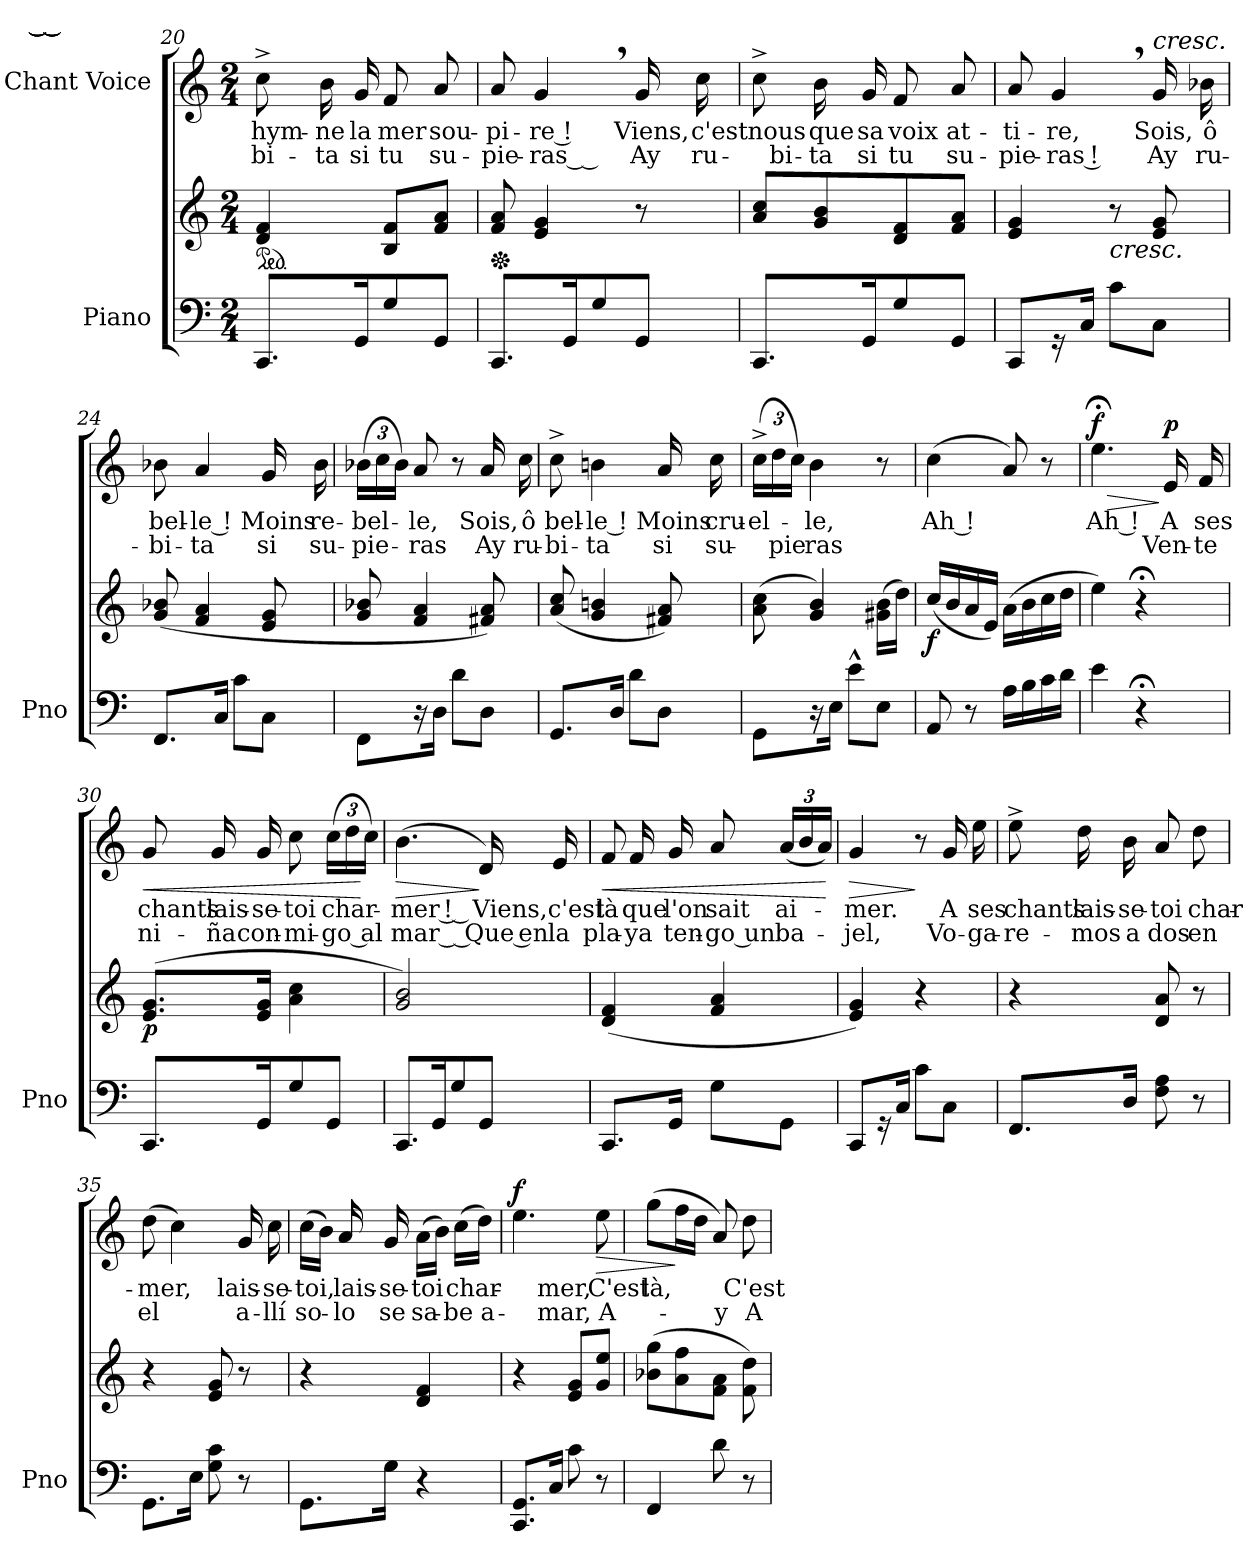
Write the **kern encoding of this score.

**kern	**kern	**dynam	**kern	**text	**text	**dynam
*part2	*part2	*part2	*part1	*part1	*part1	*part1
*staff3	*staff2	*staff2/3	*staff1	*staff1	*staff1	*staff1
*I"Piano	*	*	*I"Chant Voice	*	*	*
*I'Pno	*	*	*	*	*	*
*clefF4	*clefG2	*	*clefG2	*	*	*
*k[]	*k[]	*	*k[]	*	*	*
*M2/4	*M2/4	*	*M2/4	*	*	*
*	*ped	*	*	*	*	*
=20	=20	=20	=20	=20	=20	=20
!	!	!	!	!LO:LY:b	!LO:LY:b	!
8.CC/L	4d/ 4f/	.	8cc^\	hym-	-bi-	.
!	!	!	!	!LO:LY:b	!LO:LY:b	!
.	.	.	16b\	-ne	-ta	.
!	!	!	!	!LO:LY:b	!LO:LY:b	!
16GG/K	.	.	16g/	la	si	.
!	!	!	!	!LO:LY:b	!LO:LY:b	!
8G/	8B/ 8f/L	.	8f/	mer	tu	.
!	!	!	!	!LO:LY:b	!LO:LY:b	!
8GG/J	8f/ 8a/J	.	8a/	sou-	su-	.
=21	=21	=21	=21	=21	=21	=21
*	*Xped	*	*	*	*	*
!	!	!	!	!LO:LY:b	!LO:LY:b	!
8.CC/L	8f/ 8a/	.	8a/	-pi-	-pie-	.
!	!	!	!	!LO:LY:b	!LO:LY:b	!
.	4e/ 4g/	.	4g,/	-re !	-ras___	.
16GG/K	.	.	.	.	.	.
8G/	.	.	.	.	.	.
!	!	!	!	!LO:LY:b	!LO:LY:b	!
8GG/J	8r	.	16g/	Viens,	Ay	.
!	!	!	!	!LO:LY:b	!LO:LY:b	!
.	.	.	16cc\	c'est	ru-	.
!!LO:PB:g=z
=22	=22	=22	=22	=22	=22	=22
!	!	!	!	!LO:LY:b	!LO:LY:b	!
8.CC/L	8a/ 8cc/L	.	8cc^\	nous	-_ bi-	.
!	!	!	!	!LO:LY:b	!LO:LY:b	!
.	8g/ 8b/	.	16b\	que	-ta	.
!	!	!	!	!LO:LY:b	!LO:LY:b	!
16GG/K	.	.	16g/	sa	si	.
!	!	!	!	!LO:LY:b	!LO:LY:b	!
8G/	8d/ 8f/	.	8f/	voix	tu	.
!	!	!	!	!LO:LY:b	!LO:LY:b	!
8GG/J	8f/ 8a/J	.	8a/	at-	su-	.
=23	=23	=23	=23	=23	=23	=23
!	!	!	!	!LO:LY:b	!LO:LY:b	!
8CC/L	4e/ 4g/	.	8a/	-ti-	-pie-	.
!	!	!	!	!LO:LY:b	!LO:LY:b	!
16r	.	.	4g,/	-re,	-ras !	.
16C/JJ	.	.	.	.	.	.
!	!LO:TX:b:i:t=cresc.	!	!	!	!	!
8c\L	8r	.	.	.	.	.
!	!	!	!LO:TX:a:i:t=cresc.	!	!	!
!	!	!	!	!LO:LY:b	!LO:LY:b	!
8C\J	8e/ 8g/	.	16g/	Sois,	Ay	.
!	!	!	!	!LO:LY:b	!LO:LY:b	!
.	.	.	16b-X\	ô	ru-	.
=24	=24	=24	=24	=24	=24	=24
!	!	!	!	!LO:LY:b	!LO:LY:b	!
8.FF/L	(8g/ 8b-X/	.	8b-X\	bel-	-bi-	.
!	!	!	!	!LO:LY:b	!LO:LY:b	!
.	4f/ 4a/	.	4a/	-le !	-ta	.
16C/Jk	.	.	.	.	.	.
8c\L	.	.	.	.	.	.
!	!	!	!	!LO:LY:b	!LO:LY:b	!
8C\J	8e/ 8g/	.	16g/	Moins	si	.
!	!	!	!	!LO:LY:b	!LO:LY:b	!
.	.	.	16b-\	re-	su-	.
=25	=25	=25	=25	=25	=25	=25
!	!	!	!	!LO:LY:b	!LO:LY:b	!
8FF\L	8g/ 8b-X/	.	(24b-X\LL	-bel-	-pie-	.
.	.	.	24cc\	.	.	.
.	.	.	24b-\JJ)	.	.	.
!	!	!	!	!LO:LY:b	!LO:LY:b	!
16r	4f/ 4a/	.	8a/	-le,	-ras	.
16D\JJ	.	.	.	.	.	.
8d\L	.	.	8r	.	.	.
!	!	!	!	!LO:LY:b	!LO:LY:b	!
8D\J	8f#X/ 8a/)	.	16a/	Sois,	Ay	.
!	!	!	!	!LO:LY:b	!LO:LY:b	!
.	.	.	16cc\	ô	ru-	.
=26	=26	=26	=26	=26	=26	=26
!	!	!	!	!LO:LY:b	!LO:LY:b	!
8.GG/L	(8a/ 8cc/	.	8cc^\	bel-	-bi-	.
!	!	!	!	!LO:LY:b	!LO:LY:b	!
.	4g/ 4bn/	.	4bn\	-le !	-ta	.
16D/Jk	.	.	.	.	.	.
8d\L	.	.	.	.	.	.
!	!	!	!	!LO:LY:b	!LO:LY:b	!
8D\J	8f#X/ 8a/)	.	16a/	Moins	si	.
!	!	!	!	!LO:LY:b	!LO:LY:b	!
.	.	.	16cc\	cru-	su-	.
!!LO:LB:g=z
=27	=27	=27	=27	=27	=27	=27
!	!	!	!	!LO:LY:b	!LO:LY:b	!
8GG\L	(>8a\ 8cc\	.	(24cc^\LL	-el-	-_ pie	.
.	.	.	24dd\	.	.	.
.	.	.	24cc\JJ)	.	.	.
!	!	!	!	!LO:LY:b	!LO:LY:b	!
16r	4g/ 4b/)	.	4b\	-le,	-ras	.
16E\JJ	.	.	.	.	.	.
8e^^\L	.	.	.	.	.	.
8E\J	(16g#X\ 16b\LL	.	8r	.	.	.
.	16dd\JJ)	.	.	.	.	.
=28	=28	=28	=28	=28	=28	=28
!	!	!LO:DY:b	!	!LO:LY:b	!	!
8AA/	(16cc/LL	f	(4cc\	Ah !	.	.
.	16b/	.	.	.	.	.
8r	16a/	.	.	.	.	.
.	16e/JJ)	.	.	.	.	.
16A\LL	(16a\LL	.	8a/)	.	.	.
16B\	16b\	.	.	.	.	.
16c\	16cc\	.	8r	.	.	.
16d\JJ	16dd\JJ	.	.	.	.	.
=29	=29	=29	=29	=29	=29	=29
!	!	!	!	!LO:LY:b	!	!LO:HP:b
!	!	!	!	!	!	!LO:DY:n=1:a
4e\	4ee\)	.	4.ee;<\	Ah !	.	> f
4r;<	4r;<	.	.	.	.	.
!	!	!	!	!LO:LY:b	!LO:LY:b	!LO:DY:n=2:a
.	.	.	16e/	A	Ven-	] p
!	!	!	!	!LO:LY:b	!LO:LY:b	!
.	.	.	16f/	ses	-te	.
=30	=30	=30	=30	=30	=30	=30
!	!	!LO:DY:b	!	!LO:LY:b	!LO:LY:b	!LO:HP:b
8.CC/L	(<8.e/ 8.g/L	p	8g/	chants	ni-	<
!	!	!	!	!LO:LY:b	!LO:LY:b	!
.	.	.	16g/	lais-	-ña	.
!	!	!	!	!LO:LY:b	!LO:LY:b	!
16GG/K	16e/ 16g/Jk	.	16g/	-se-	con-	.
!	!	!	!	!LO:LY:b	!LO:LY:b	!
8G/	4a\ 4cc\	.	8cc\	-toi	-mi-	.
!	!	!	!	!LO:LY:b	!LO:LY:b	!
8GG/J	.	.	(24cc\LL	char-	-go al	.
.	.	.	24dd\	.	.	.
.	.	.	24cc\JJ)	.	.	[
=31	=31	=31	=31	=31	=31	=31
!	!	!	!	!LO:LY:b	!LO:LY:b	!LO:HP:b
8.CC/L	2g/ 2b/)	.	(4.b\	-mer !__	mar___	>
16GG/K	.	.	.	.	.	.
8G/	.	.	.	.	.	.
!	!	!	!	!LO:LY:b	!LO:LY:b	!
8GG/J	.	.	16d/)	Viens,	Que en	]
!	!	!	!	!LO:LY:b	!LO:LY:b	!
.	.	.	16e/	c'est	la	.
!!LO:LB:g=z
=32	=32	=32	=32	=32	=32	=32
!	!	!	!	!LO:LY:b	!LO:LY:b	!LO:HP:b
8.CC/L	(4d/ 4f/	.	8f/	là	pla-	<
!	!	!	!	!LO:LY:b	!LO:LY:b	!
.	.	.	16f/	que	-ya	.
!	!	!	!	!LO:LY:b	!LO:LY:b	!
16GG/Jk	.	.	16g/	l'on	ten-	.
!	!	!	!	!LO:LY:b	!LO:LY:b	!
8G\L	4f/ 4a/	.	8a/	sait	-go un	.
!	!	!	!	!LO:LY:b	!LO:LY:b	!
8GG\J	.	.	(<24a/LL	ai-	ba-	.
.	.	.	24b/	.	.	.
.	.	.	24a/JJ)	.	.	.
.	.	.	.	.	.	[
=33	=33	=33	=33	=33	=33	=33
!	!	!	!	!LO:LY:b	!LO:LY:b	!LO:HP:b
8CC/L	4e/ 4g/)	.	4g/	-mer.	-jel,	>
16r	.	.	.	.	.	.
16C/JJ	.	.	.	.	.	.
8c\L	4r	.	8r	.	.	]
!	!	!	!	!LO:LY:b	!LO:LY:b	!
8C\J	.	.	16g/	A	Vo-	.
!	!	!	!	!LO:LY:b	!LO:LY:b	!
.	.	.	16ee\	ses	-ga-	.
=34	=34	=34	=34	=34	=34	=34
!	!	!	!	!LO:LY:b	!LO:LY:b	!
8.FF/L	4r	.	8ee^\	chants	-re-	.
!	!	!	!	!LO:LY:b	!LO:LY:b	!
.	.	.	16dd\	lais-	-mos	.
!	!	!	!	!LO:LY:b	!LO:LY:b	!
16D/Jk	.	.	16b\	-se-	a	.
!	!	!	!	!LO:LY:b	!LO:LY:b	!
8F\ 8A\	8d/ 8a/	.	8a/	-toi	dos	.
!	!	!	!	!LO:LY:b	!LO:LY:b	!
8r	8r	.	8dd\	char-	en	.
=35	=35	=35	=35	=35	=35	=35
!	!	!	!	!LO:LY:b	!LO:LY:b	!
8.GG\L	4r	.	(8dd\	-mer,	el	.
.	.	.	4cc\)	.	.	.
16E\Jk	.	.	.	.	.	.
8G\ 8c\	8e/ 8g/	.	.	.	.	.
!	!	!	!	!LO:LY:b	!LO:LY:b	!
8r	8r	.	16g/	lais-	a-	.
!	!	!	!	!LO:LY:b	!LO:LY:b	!
.	.	.	16cc\	-se-	-llí	.
=36	=36	=36	=36	=36	=36	=36
!	!	!	!	!LO:LY:b	!LO:LY:b	!
8.GG\L	4r	.	(16cc\LL	-toi,	so-	.
.	.	.	16b\JJ)	.	.	.
!	!	!	!	!LO:LY:b	!LO:LY:b	!
.	.	.	16a/	lais-	-lo	.
!	!	!	!	!LO:LY:b	!LO:LY:b	!
16G\Jk	.	.	16g/	-se-	se	.
!	!	!	!	!LO:LY:b	!LO:LY:b	!
4r	4d/ 4f/	.	(16a\LL	-toi	sa-	.
.	.	.	16b\JJ)	.	.	.
!	!	!	!	!LO:LY:b	!LO:LY:b	!
.	.	.	(16cc\LL	char-	-be	.
!	!	!	!	!	!LO:LY:b	!
.	.	.	16dd\JJ)	.	a-	.
!!LO:LB:g=z
=37	=37	=37	=37	=37	=37	=37
!	!	!	!	!LO:LY:b	!LO:LY:b	!LO:DY:a
8.CC/ 8.GG/L	4r	.	4.ee\	-_ mer,	-_ mar,	f
16C/Jk	.	.	.	.	.	.
8c\	8e/ 8g/L	.	.	.	.	.
!	!	!	!	!LO:LY:b	!LO:LY:b	!LO:HP:b
8r	8g/ 8ee/J	.	8ee\	C'est	A-	>
=38	=38	=38	=38	=38	=38	=38
!	!	!	!	!LO:LY:b	!	!
4FF/	(8b-X\ 8gg\L	.	(>8gg\L	là,	.	.
.	8a\ 8ff\	.	16ff\L	.	.	]
.	.	.	16dd\JJ	.	.	.
!	!	!	!	!	!LO:LY:b	!
8d\	8f\ 8a\J	.	8a/)	.	-y	.
!	!	!	!	!LO:LY:b	!LO:LY:b	!
8r	8f\ 8dd\)	.	8dd\	C'est	A-	.
=	=	=	=	=	=	=
*-	*-	*-	*-	*-	*-	*-
